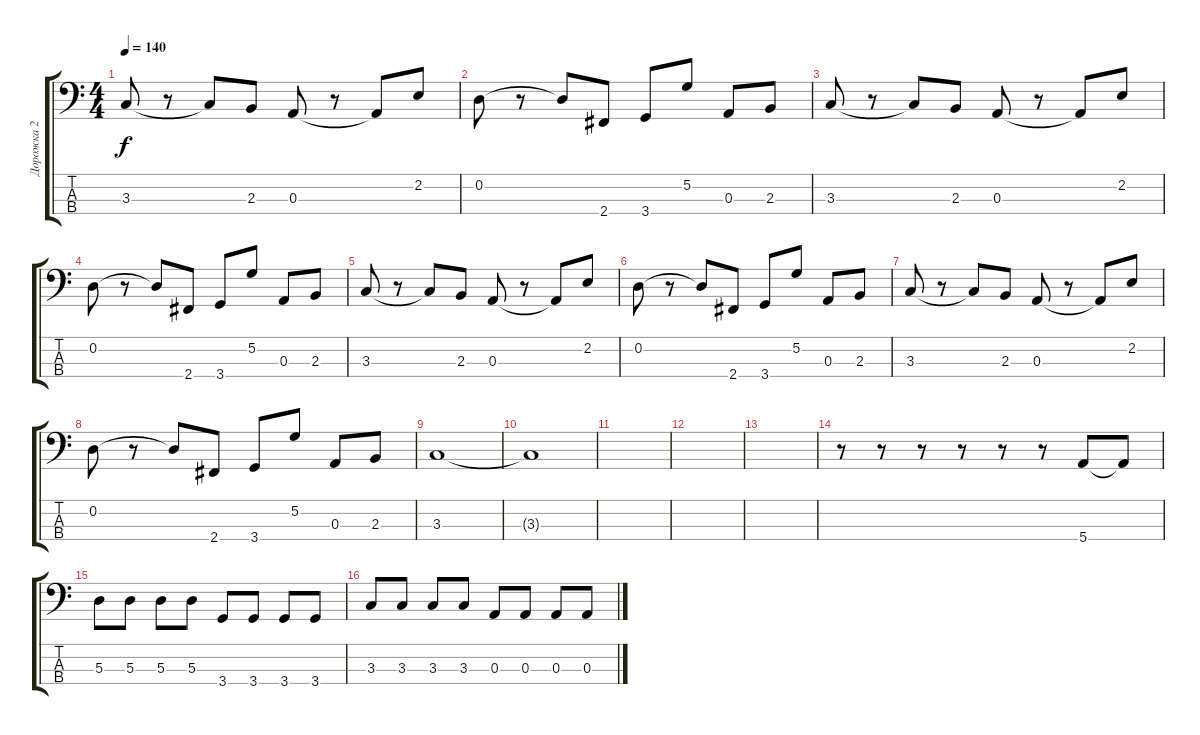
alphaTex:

\track ("Дорожка 2" "Дорожка 2") {instrument electricbasspick}
\staff {score tabs}
\tuning (G2 D2 A1 E1) {hide}
\ts (4 4)
\tempo 140
\clef f4
\ks c
3.3.8{dy f} r.8 3.3{t}.8 2.3.8 0.3.8 r.8 0.3{t}.8 2.2.8 |
0.2.8 r.8 0.2{t}.8 2.4.8 3.4.8 5.2.8 0.3.8 2.3.8 |
3.3.8 r.8 3.3{t}.8 2.3.8 0.3.8 r.8 0.3{t}.8 2.2.8 |
0.2.8 r.8 0.2{t}.8 2.4.8 3.4.8 5.2.8 0.3.8 2.3.8 |
3.3.8 r.8 3.3{t}.8 2.3.8 0.3.8 r.8 0.3{t}.8 2.2.8 |
0.2.8 r.8 0.2{t}.8 2.4.8 3.4.8 5.2.8 0.3.8 2.3.8 |
3.3.8 r.8 3.3{t}.8 2.3.8 0.3.8 r.8 0.3{t}.8 2.2.8 |
0.2.8 r.8 0.2{t}.8 2.4.8 3.4.8 5.2.8 0.3.8 2.3.8 |
3.3.1 |
3.3{t}.1 |
|
|
|
r.8 r.8 r.8 r.8 r.8 r.8 5.4.8 5.4{t}.8 |
5.3.8 5.3.8 5.3.8 5.3.8 3.4.8 3.4.8 3.4.8 3.4.8 |
3.3.8 3.3.8 3.3.8 3.3.8 0.3.8 0.3.8 0.3.8 0.3.8
